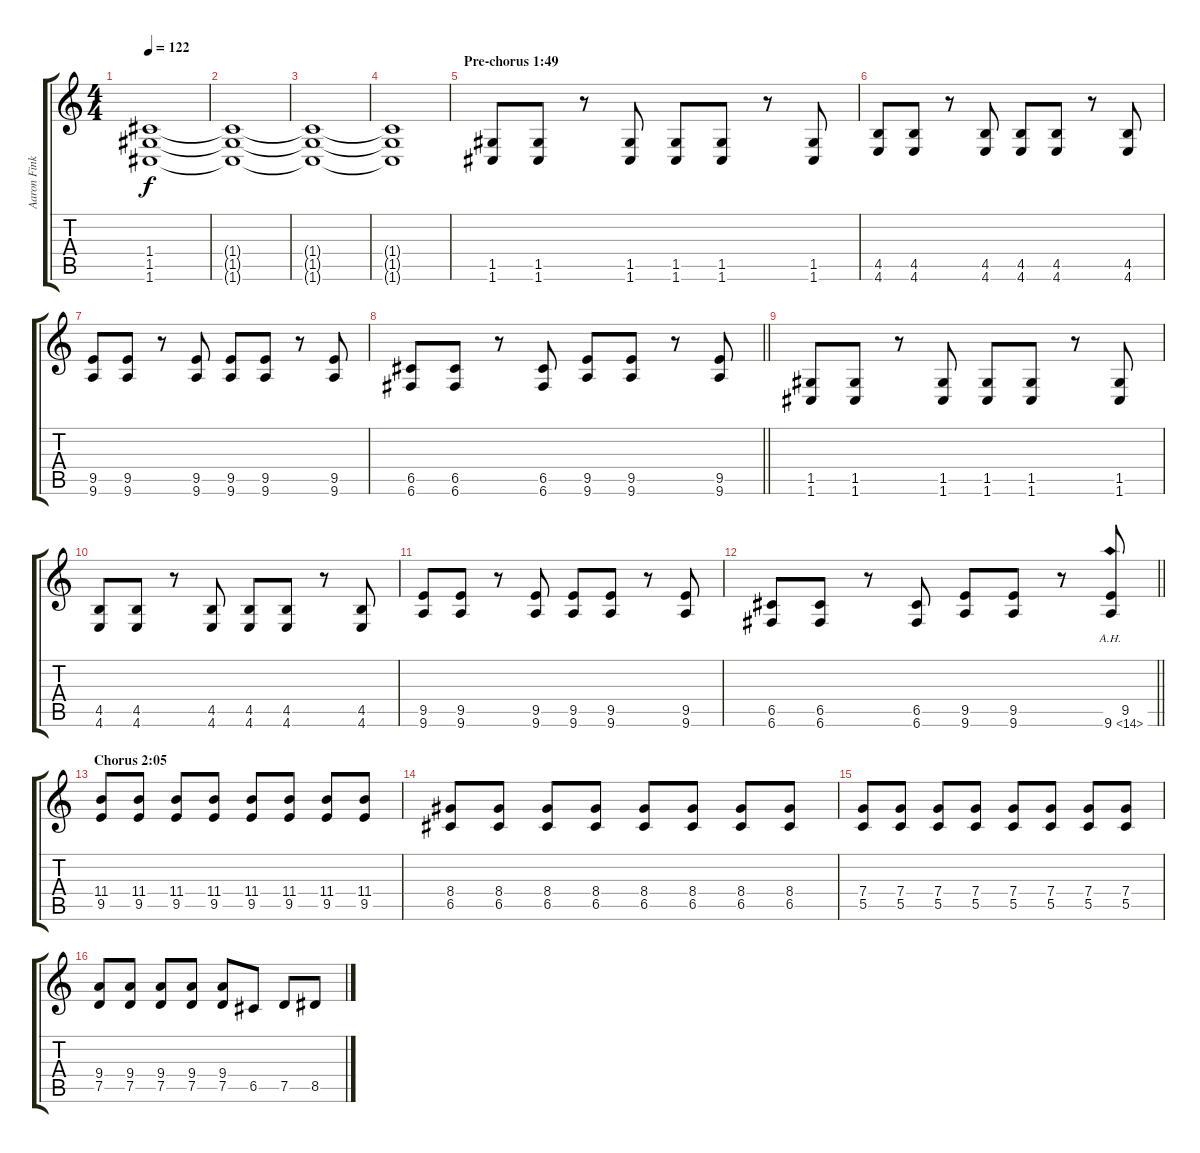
\track ("Aaron Fink [Guitar]" "Aaron Fink") {instrument distortionguitar}
\staff {score tabs}
\tuning (D4 A3 F3 C3 G2 C2) {hide}
\ts (4 4)
\tempo 122
\clef g2
\ks c
(1.4{t} 1.5{t} 1.6{t}).1{dy f} |
(1.4{t} 1.5{t} 1.6{t}).1 |
(1.4{t} 1.5{t} 1.6{t}).1 |
(1.4{t} 1.5{t} 1.6{t}).1 |
\section ("" "Pre-chorus 1:49")
(1.5 1.6).8 (1.5 1.6).8 r.8 (1.5 1.6).8 (1.5 1.6).8 (1.5 1.6).8 r.8 (1.5 1.6).8 |
(4.5 4.6).8 (4.5 4.6).8 r.8 (4.5 4.6).8 (4.5 4.6).8 (4.5 4.6).8 r.8 (4.5 4.6).8 |
(9.5 9.6).8 (9.5 9.6).8 r.8 (9.5 9.6).8 (9.5 9.6).8 (9.5 9.6).8 r.8 (9.5 9.6).8 |
\barLineRight lightlight
(6.5 6.6).8 (6.5 6.6).8 r.8 (6.5 6.6).8 (9.5 9.6).8 (9.5 9.6).8 r.8 (9.5 9.6).8 |
(1.5 1.6).8 (1.5 1.6).8 r.8 (1.5 1.6).8 (1.5 1.6).8 (1.5 1.6).8 r.8 (1.5 1.6).8 |
(4.5 4.6).8 (4.5 4.6).8 r.8 (4.5 4.6).8 (4.5 4.6).8 (4.5 4.6).8 r.8 (4.5 4.6).8 |
(9.5 9.6).8 (9.5 9.6).8 r.8 (9.5 9.6).8 (9.5 9.6).8 (9.5 9.6).8 r.8 (9.5 9.6).8 |
\barLineRight lightlight
(6.5 6.6).8 (6.5 6.6).8 r.8 (6.5 6.6).8 (9.5 9.6).8 (9.5 9.6).8 r.8 (9.5 9.6{ah 5}).8 |
\section ("" "Chorus 2:05")
(11.4 9.5).8 (11.4 9.5).8 (11.4 9.5).8 (11.4 9.5).8 (11.4 9.5).8 (11.4 9.5).8 (11.4 9.5).8 (11.4 9.5).8 |
(8.4 6.5).8 (8.4 6.5).8 (8.4 6.5).8 (8.4 6.5).8 (8.4 6.5).8 (8.4 6.5).8 (8.4 6.5).8 (8.4 6.5).8 |
(7.4 5.5).8 (7.4 5.5).8 (7.4 5.5).8 (7.4 5.5).8 (7.4 5.5).8 (7.4 5.5).8 (7.4 5.5).8 (7.4 5.5).8 |
(9.4 7.5).8 (9.4 7.5).8 (9.4 7.5).8 (9.4 7.5).8 (9.4 7.5).8 6.5.8 7.5.8 8.5.8
